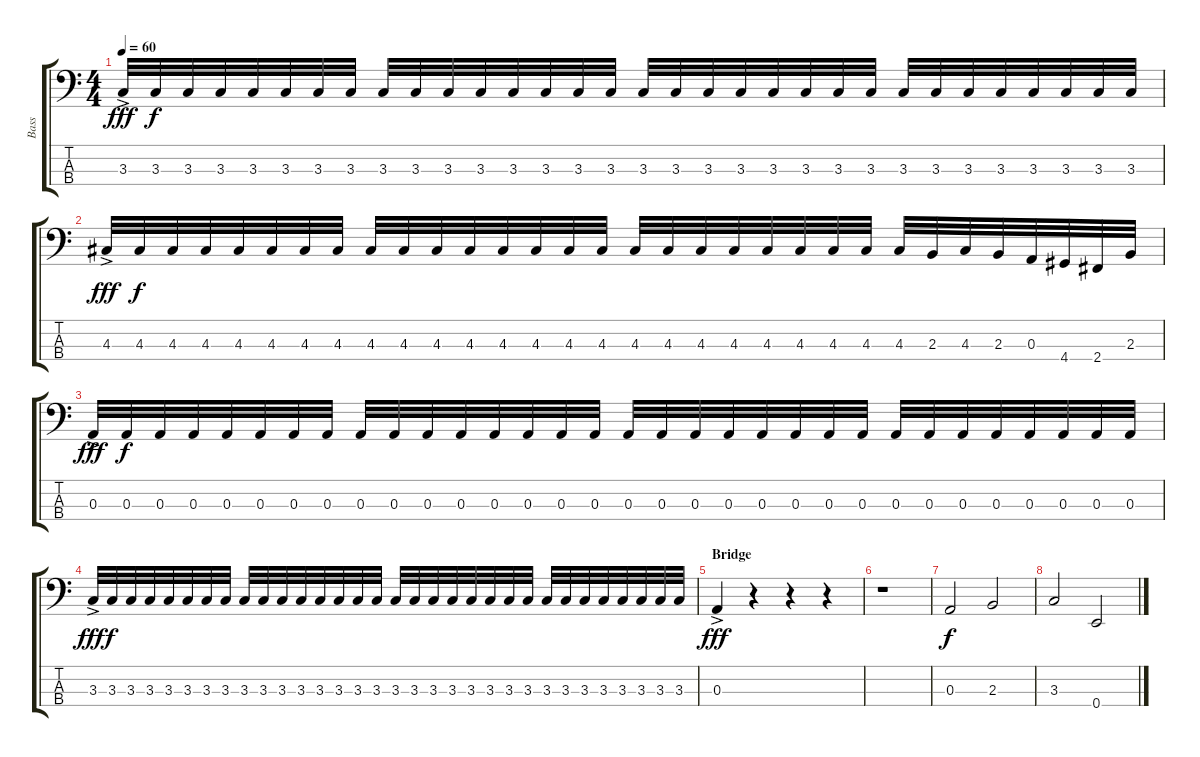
\track ("Bass" "Bass") {instrument fretlessbass}
\staff {score tabs}
\tuning (G2 D2 A1 E1) {hide}
\ts (4 4)
\tempo 60
\clef f4
\ks c
3.3{ac}.32{dy fff instrument electricbasspick} 3.3.32{dy f} 3.3.32 3.3.32 3.3.32 3.3.32 3.3.32 3.3.32 3.3.32 3.3.32 3.3.32 3.3.32 3.3.32 3.3.32 3.3.32 3.3.32 3.3.32 3.3.32 3.3.32 3.3.32 3.3.32 3.3.32 3.3.32 3.3.32 3.3.32 3.3.32 3.3.32 3.3.32 3.3.32 3.3.32 3.3.32 3.3.32 |
4.3{ac}.32{dy fff instrument electricbasspick} 4.3.32{dy f} 4.3.32 4.3.32 4.3.32 4.3.32 4.3.32 4.3.32 4.3.32 4.3.32 4.3.32 4.3.32 4.3.32 4.3.32 4.3.32 4.3.32 4.3.32 4.3.32 4.3.32 4.3.32 4.3.32 4.3.32 4.3.32 4.3.32 4.3.32 2.3.32 4.3.32 2.3.32 0.3.32 4.4.32 2.4.32 2.3.32 |
0.3{ac}.32{dy fff instrument electricbasspick} 0.3.32{dy f} 0.3.32 0.3.32 0.3.32 0.3.32 0.3.32 0.3.32 0.3.32 0.3.32 0.3.32 0.3.32 0.3.32 0.3.32 0.3.32 0.3.32 0.3.32 0.3.32 0.3.32 0.3.32 0.3.32 0.3.32 0.3.32 0.3.32 0.3.32 0.3.32 0.3.32 0.3.32 0.3.32 0.3.32 0.3.32 0.3.32 |
3.3{ac}.32{dy fff instrument electricbasspick} 3.3.32{dy f} 3.3.32 3.3.32 3.3.32 3.3.32 3.3.32 3.3.32 3.3.32 3.3.32 3.3.32 3.3.32 3.3.32 3.3.32 3.3.32 3.3.32 3.3.32 3.3.32 3.3.32 3.3.32 3.3.32 3.3.32 3.3.32 3.3.32 3.3.32 3.3.32 3.3.32 3.3.32 3.3.32 3.3.32 3.3.32 3.3.32 |
\section ("" "Bridge")
0.3{ac}.4{dy fff} r.4 r.4 r.4 |
r.1 |
0.3.2{dy f instrument fretlessbass} 2.3.2 |
3.3.2 0.4.2
